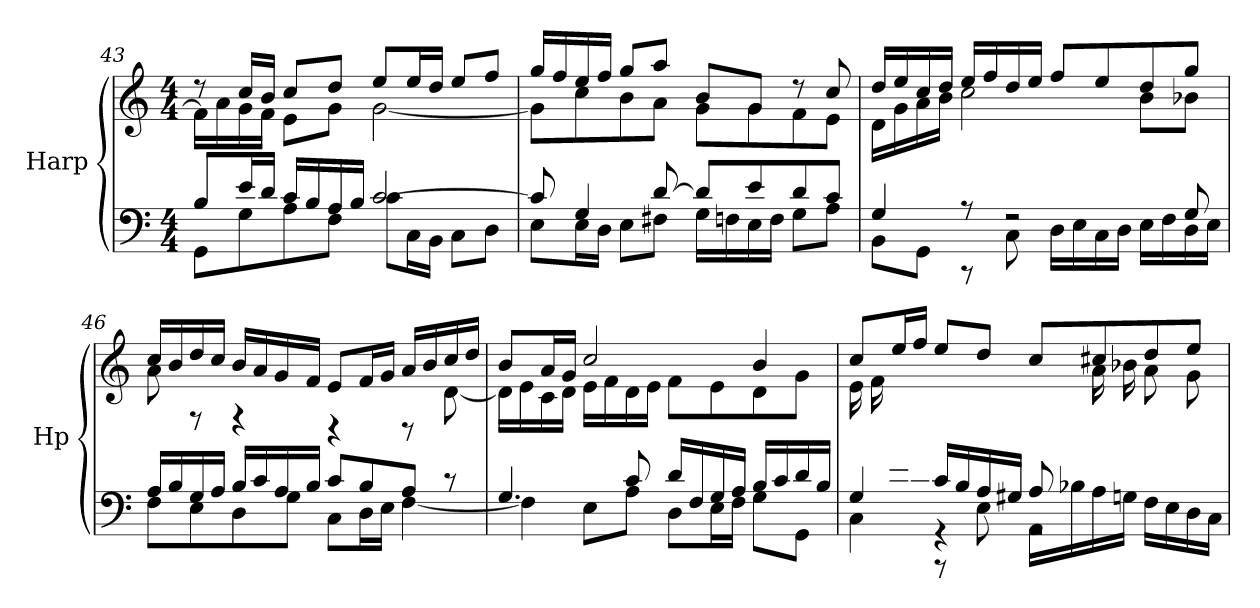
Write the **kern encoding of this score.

**kern	**kern
*part1	*part1
*staff2	*staff1
*I"Harp	*
*I'Hp	*
*clefF4	*clefG2
*k[]	*k[]
*M4/4	*M4/4
=43	=43
*^	*^
8B/L	8GG\L	8rdd	16f\LL]
.	.	.	16a\
16e/L	8G\	16cc/LL	16g\
16d/JJ	.	16b/JJ	16f\JJ
16c/LL	8A\	8cc/L	8e\L
16B/	.	.	.
16A/	8F\J	8dd/J	8g\J
16B/JJ	.	.	.
[2c/	8c\L	8ee/L	[2g\
.	16C\L	16ee/L	.
.	16BB\JJ	16dd/JJ	.
.	8C\L	8ee/L	.
.	8D\J	8ff/J	.
!!LO:LB:g=z	!!
=44	=44	=44	=44
8c/]	8E\L	16gg/LL	8g\L]
.	.	16ff/	.
4G/	16E\L	16ee/	8cc\
.	16D\JJ	16ff/JJ	.
.	8E\L	8gg/L	8b\
[8d/	8F#X\J	8aa/J	8a\J
8d/L]	16G\LL	8b/L	8g\L
.	16Fn\	.	.
8e/	16E\	8g/J	8g\
.	16F\JJ	.	.
8d/	8G\L	8r	8f\
8c/J	8A\J	8cc/	8e\J
=45	=45	=45	=45
4G/	8BB\L	16dd/LL	16d\LL
.	.	16ee/	16g\
.	8GG\J	16cc/	16a\
.	.	16dd/JJ	16b\JJ
8r	8rCC	16ee/LL	2cc\
.	.	16ff/	.
2rF	8C\	16dd/	.
.	.	16ee/JJ	.
.	16D\LL	8ff/L	.
.	16E\	.	.
.	16C\	8ee/	.
.	16D\JJ	.	.
.	16E\LL	8dd/	8b\L
.	16F\	.	.
8G/	16D\	8gg/J	8b-X\J
.	16E\JJ	.	.
!!LO:PB:g=z	!!
=46	=46	=46	=46
16A/LL	8F\L	16cc/LL	8a\
16B/	.	16b/	.
16G/	8E\	16dd/	8rF
16A/JJ	.	16cc/JJ	.
16B/LL	8D\	16b/LL	4rF
16c/	.	16a/	.
16A/	8G\J	16g/	.
16B/JJ	.	16f/JJ	.
8c/L	8C\L	8e/L	4rD
8B/	16D\L	16f/L	.
.	16E\JJ	16g/JJ	.
8A/J	[4F\	16a/LL	8rD
.	.	16b/	.
8r	.	16cc/	[8d\
.	.	16dd/JJ	.
=47	=47	=47	=47
4.G/	4F\]	8b/L	16d\LL]
.	.	.	16e\
.	.	16a/L	16c\
.	.	16g/JJ	16d\JJ
.	8E\L	2cc/	16e\LL
.	.	.	16f\
8c/	8A\J	.	16d\
.	.	.	16e\JJ
16d/LL	8D\L	.	8f\L
16F/	.	.	.
16G/	16E\L	.	8e\
16A/JJ	16F\JJ	.	.
16B/LL	8G\L	4b/	8d\
16c/	.	.	.
16d/	8GG\J	.	8g\J
16B/JJ	.	.	.
!!LO:LB:g=z	!!
=48	=48	=48	=48
*	*^	*	*
8ryy	4G/	4C\	8cc/L	16e\LL
.	.	.	.	16f\
16e/	.	.	16ee/L	2ryy
16d/JJ	.	.	16ff/JJ	.
16c/LL	4rGG	8rAAA	8ee/L	.
16B/	.	.	.	.
16A/	.	8E\	8dd/J	.
16G#X/JJ	.	.	.	.
8A/L	2rGG	16AA\LL	8cc/L	.
.	.	16B-X\	.	.
4.ryy	.	16A\	8cc#X/	16a\L
.	.	16G\JJ	.	16b-X\JJ
.	.	16F\LL	8dd/	8a\L
.	.	16E\	.	.
.	.	16D\	8ee/J	8g\J
.	.	16C\JJ	.	.
*v	*v	*v	*	*
*	*v	*v
=	=
*-	*-
